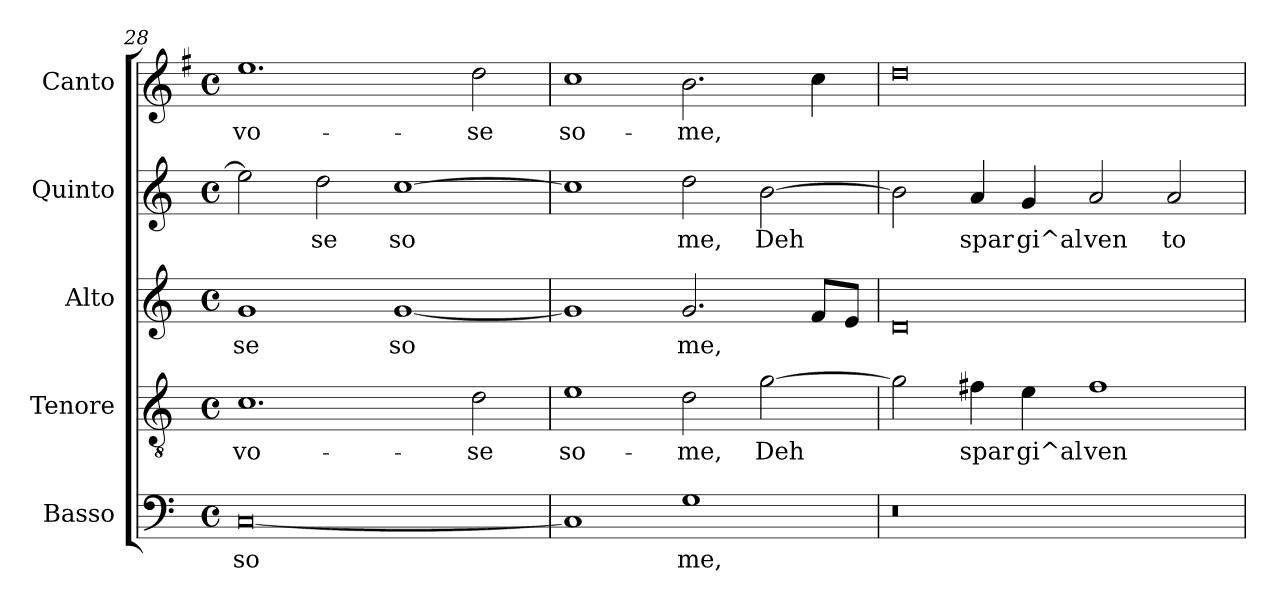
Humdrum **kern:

**kern	**text	**kern	**text	**kern	**text	**kern	**text	**kern	**text
*part5	*part5	*part4	*part4	*part3	*part3	*part2	*part2	*part1	*part1
*staff5	*staff5	*staff4	*staff4	*staff3	*staff3	*staff2	*staff2	*staff1	*staff1
*I"Basso	*	*I"Tenore	*	*I"Alto	*	*I"Quinto	*	*I"Canto	*
*clefF4	*	*clefGv2	*	*clefG2	*	*clefG2	*	*clefG2	*
*	*	*	*	*	*	*	*	*ITrd-3c-5	*
*k[]	*	*k[]	*	*k[]	*	*k[]	*	*k[]	*
*C:	*	*C:	*	*C:	*	*C:	*	*C:	*
*M4/4	*	*M4/4	*	*M4/4	*	*M4/4	*	*M4/4	*
*met(c)	*	*met(c)	*	*met(c)	*	*met(c)	*	*met(c)	*
=28	=28	=28	=28	=28	=28	=28	=28	=28	=28
!	!LO:LY:b:cj	!	!LO:LY:b:cj	!	!LO:LY:b:cj	!	!LO:LY:b:cj	!	!LO:LY:b:cj
[<0C	so-	1.c	-vo-	1g	se	2ee\]	.	1.aa	-vo-
!	!	!	!	!	!	!	!LO:LY:b:cj	!	!
.	.	.	.	.	.	2dd\	se	.	.
!	!	!	!	!	!LO:LY:b:cj	!	!LO:LY:b:cj	!	!
.	.	.	.	[<1g	so	[>1cc	so	.	.
!	!	!	!LO:LY:b:cj	!	!	!	!	!	!LO:LY:b:cj
.	.	2d\	-se	.	.	.	.	2gg\	-se
=29	=29	=29	=29	=29	=29	=29	=29	=29	=29
!	!LO:LY:b:cj	!	!LO:LY:b:cj	!	!LO:LY:b:cj	!	!LO:LY:b:cj	!	!LO:LY:b:cj
1C]	--	1e	so-	1g]	.	1cc]	.	1ff	so-
!	!LO:LY:b:cj	!	!LO:LY:b:cj	!	!LO:LY:b:cj	!	!LO:LY:b:cj	!	!LO:LY:b:cj
1G	-me,	2d\	-me,	2.g/	me,	2dd\	me,	2.ee\	-me,
!	!	!	!LO:LY:b:cj	!	!	!	!LO:LY:b:cj	!	!
.	.	[<2g\	Deh	.	.	[<2b\	Deh	.	.
!	!	!	!	!	!LO:LY:b:cj	!	!	!	!LO:LY:b:cj
.	.	.	.	8f/L	.	.	.	4ff\	.
!	!	!	!	!	!LO:LY:b:cj	!	!	!	!
.	.	.	.	8e/J	.	.	.	.	.
!!LO:PB:g=z
=30	=30	=30	=30	=30	=30	=30	=30	=30	=30
!	!	!	!LO:LY:b:cj	!	!LO:LY:b:cj	!	!LO:LY:b:cj	!	!LO:LY:b:cj
0r	.	2g\]	.	0d	.	2b\]	.	0gg	.
!	!	!	!LO:LY:b:cj	!	!	!	!LO:LY:b:cj	!	!
.	.	4f#X\	spar	.	.	4a/	spar	.	.
!	!	!	!LO:LY:b:cj	!	!	!	!LO:LY:b:cj	!	!
.	.	4e\	gi^al	.	.	4g/	gi^al	.	.
!	!	!	!LO:LY:b:cj	!	!	!	!LO:LY:b:cj	!	!
.	.	1f#	ven	.	.	2a/	ven	.	.
!	!	!	!	!	!	!	!LO:LY:b:cj	!	!
.	.	.	.	.	.	2a/	to	.	.
=	=	=	=	=	=	=	=	=	=
*-	*-	*-	*-	*-	*-	*-	*-	*-	*-
